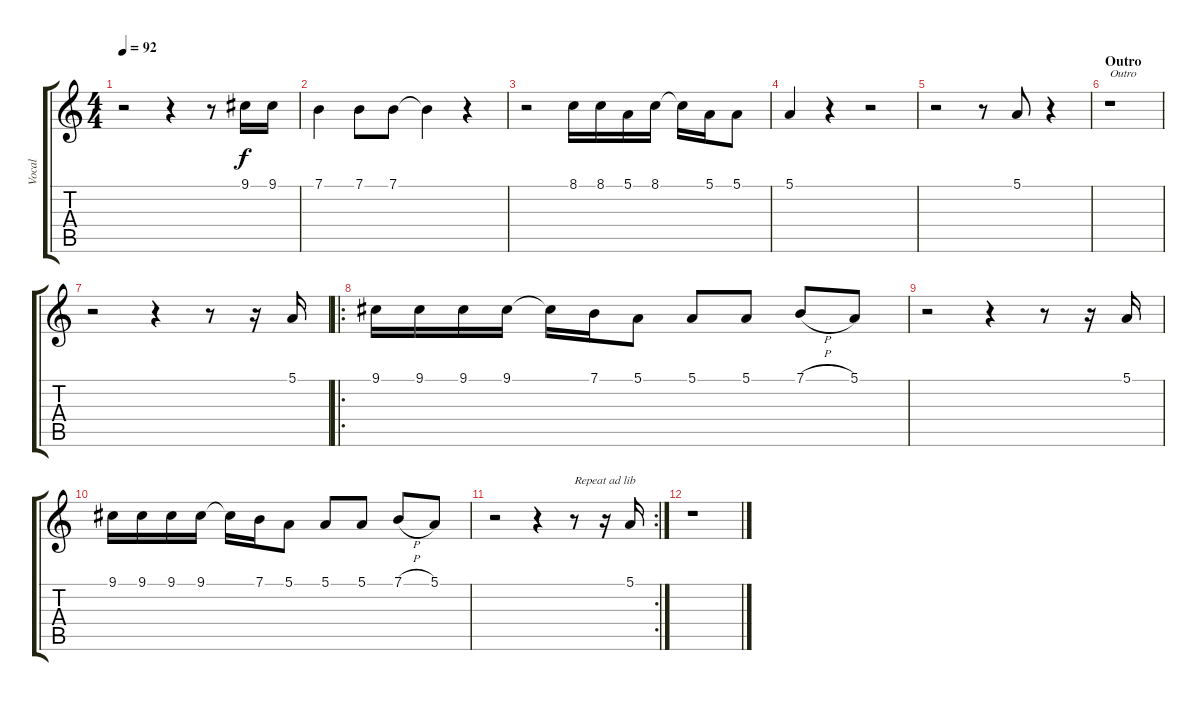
\track ("Vocal" "Vocal") {instrument lead6voice}
\staff {score tabs}
\tuning (E4 B3 G3 D3 A2 E2) {hide}
\ts (4 4)
\tempo 92
\clef g2
\ks c
r.2{dy f} r.4 r.8 9.1.16 9.1.16 |
7.1.4 7.1.8 7.1.8 7.1{t}.4 r.4 |
r.2 8.1.16 8.1.16 5.1.16 8.1.16 8.1{t}.16 5.1.16 5.1.8 |
5.1.4 r.4 r.2 |
r.2 r.8 5.1.8 r.4 |
\section ("" "Outro")
r.1{txt "Outro"} |
r.2 r.4 r.8 r.16 5.1.16 |
\ro
9.1.16 9.1.16 9.1.16 9.1.16 9.1{t}.16 7.1.16 5.1.8 5.1.8 5.1.8 7.1{h}.8 5.1.8 |
r.2 r.4 r.8 r.16 5.1.16 |
9.1.16 9.1.16 9.1.16 9.1.16 9.1{t}.16 7.1.16 5.1.8 5.1.8 5.1.8 7.1{h}.8 5.1.8 |
\rc 2
r.2 r.4 r.8{txt "Repeat ad lib"} r.16 5.1.16 |
r.1
